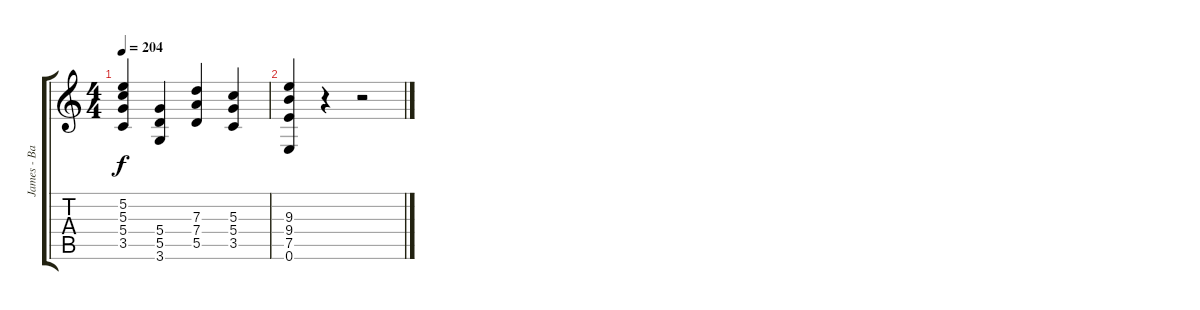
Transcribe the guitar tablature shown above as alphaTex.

\track ("James - Back Guitar" "James - Ba") {instrument overdrivenguitar}
\staff {score tabs}
\tuning (E4 B3 G3 D3 A2 E2) {hide}
\ts (4 4)
\tempo 204
\clef g2
\ks c
(5.2 5.3 5.4 3.5).4{dy f} (5.4 5.5 3.6).4 (7.3 7.4 5.5).4 (5.3 5.4 3.5).4 |
(9.3 9.4 7.5 0.6).4 r.4 r.2
